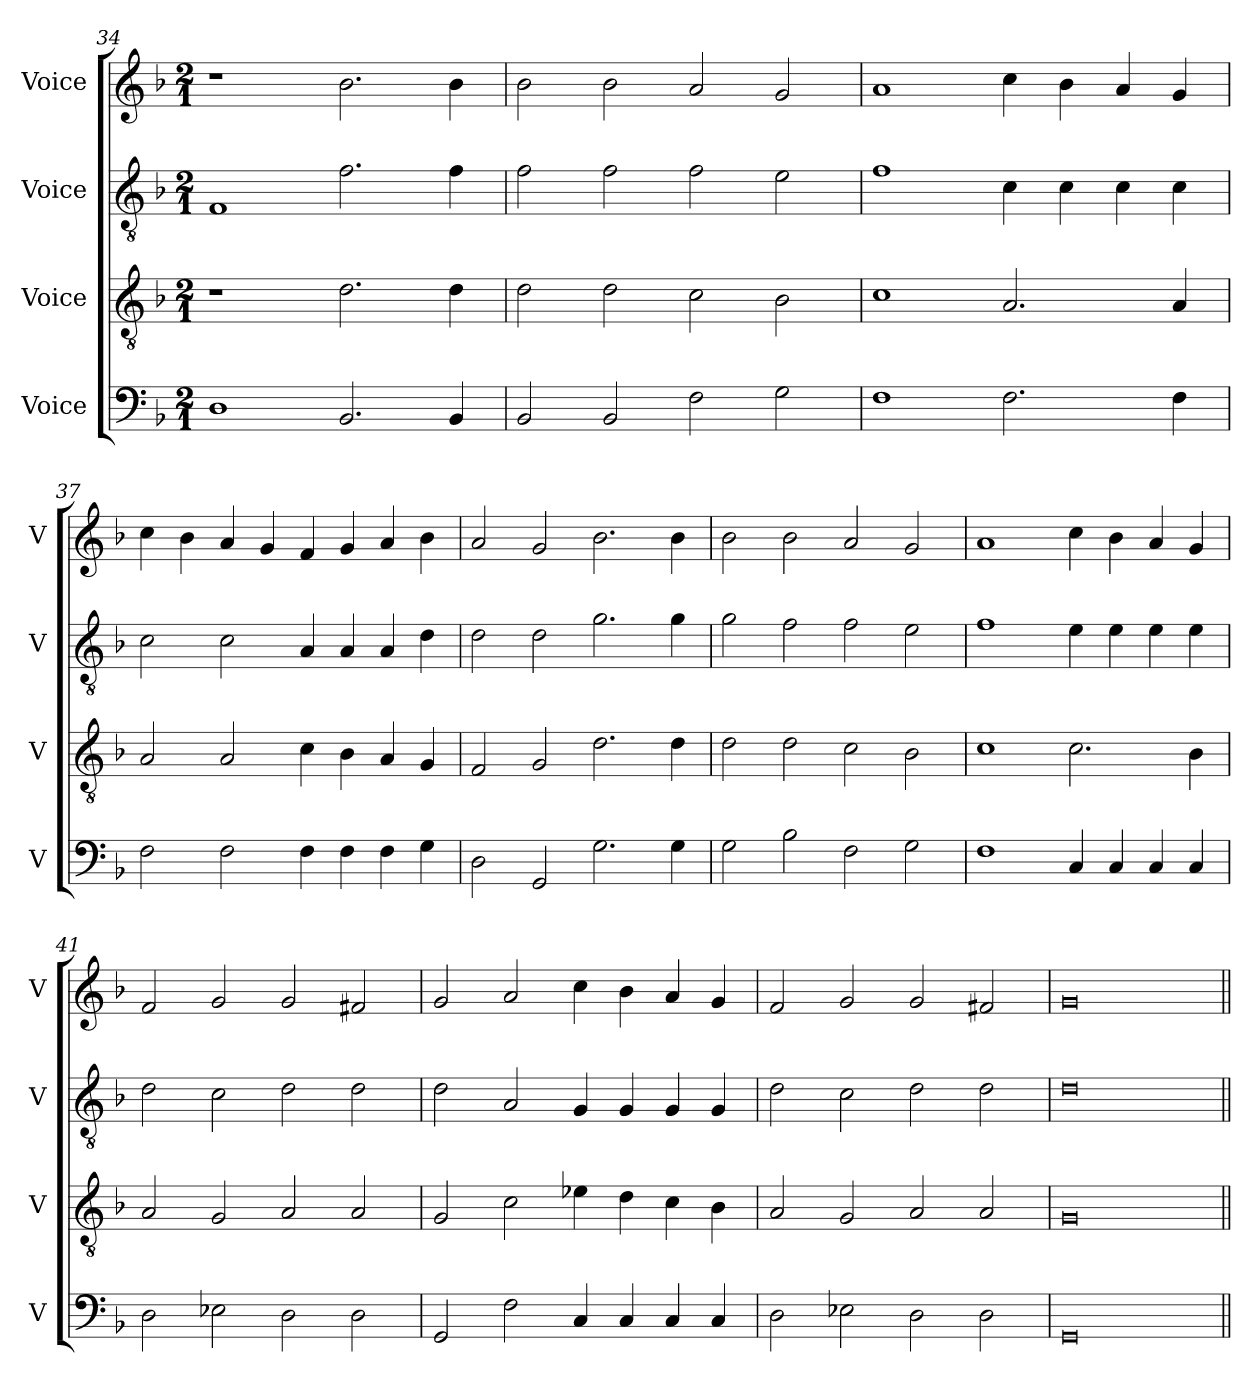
**kern	**kern	**kern	**kern
*part4	*part3	*part2	*part1
*staff4	*staff3	*staff2	*staff1
*I"Voice	*I"Voice	*I"Voice	*I"Voice
*I'V	*I'V	*I'V	*I'V
!!LO:LB:g=z
*clefF4	*clefGv2	*clefGv2	*clefG2
*k[b-]	*k[b-]	*k[b-]	*k[b-]
*M2/1	*M2/1	*M2/1	*M2/1
=34	=34	=34	=34
1D	1r	1F	1r
2.BB-/	2.d\	2.f\	2.b-\
4BB-/	4d\	4f\	4b-\
=35	=35	=35	=35
2BB-/	2d\	2f\	2b-\
2BB-/	2d\	2f\	2b-\
2F\	2c\	2f\	2a/
2G\	2B-\	2e\	2g/
=36	=36	=36	=36
1F	1c	1f	1a
2.F\	2.A/	4c\	4cc\
.	.	4c\	4b-\
.	.	4c\	4a/
4F\	4A/	4c\	4g/
!!LO:PB:g=z
=37	=37	=37	=37
2F\	2A/	2c\	4cc\
.	.	.	4b-\
2F\	2A/	2c\	4a/
.	.	.	4g/
4F\	4c\	4A/	4f/
4F\	4B-\	4A/	4g/
4F\	4A/	4A/	4a/
4G\	4G/	4d\	4b-\
=38	=38	=38	=38
2D\	2F/	2d\	2a/
2GG/	2G/	2d\	2g/
2.G\	2.d\	2.g\	2.b-\
4G\	4d\	4g\	4b-\
=39	=39	=39	=39
2G\	2d\	2g\	2b-\
2B-\	2d\	2f\	2b-\
2F\	2c\	2f\	2a/
2G\	2B-\	2e\	2g/
!!LO:LB:g=z
=40	=40	=40	=40
1F	1c	1f	1a
4C/	2.c\	4e\	4cc\
4C/	.	4e\	4b-\
4C/	.	4e\	4a/
4C/	4B-\	4e\	4g/
=41	=41	=41	=41
2D\	2A/	2d\	2f/
2E-X\	2G/	2c\	2g/
2D\	2A/	2d\	2g/
2D\	2A/	2d\	2f#X/
=42	=42	=42	=42
2GG/	2G/	2d\	2g/
2F\	2c\	2A/	2a/
4C/	4e-X\	4G/	4cc\
4C/	4d\	4G/	4b-\
4C/	4c\	4G/	4a/
4C/	4B-\	4G/	4g/
!!LO:LB:g=z
=43	=43	=43	=43
2D\	2A/	2d\	2f/
2E-X\	2G/	2c\	2g/
2D\	2A/	2d\	2g/
2D\	2A/	2d\	2f#X/
=44	=44	=44	=44
0GG	0G	0d	0g
=||	=||	=||	=||
*-	*-	*-	*-
